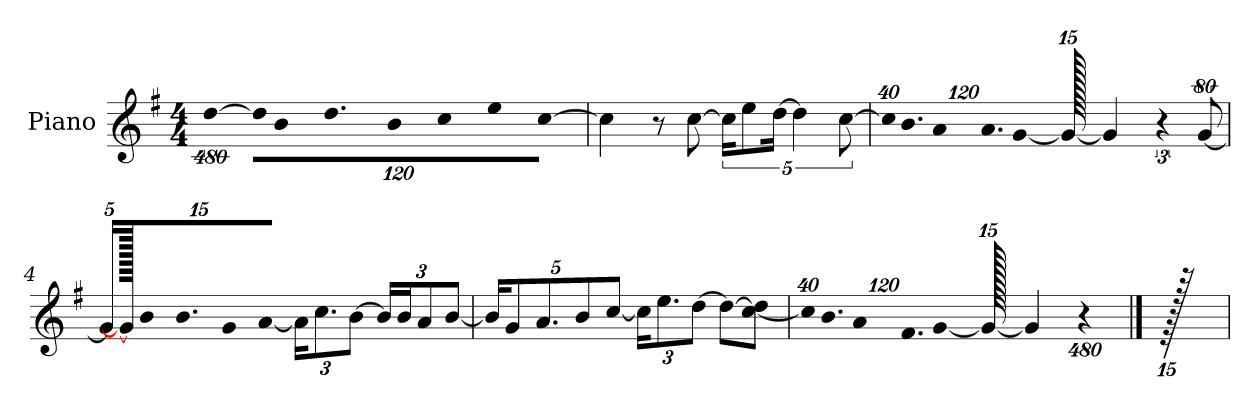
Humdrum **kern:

**kern
*part1
*staff1
*I"Piano
*I'P-no
*clefG2
*k[f#]
*M4/4
*MM90
=1
!LO:N:vis=4
[1920%427dd\
!LO:N:vis=16
1920%107dd\KL]
!LO:N:vis=8
640%71b\
9.dd\
!LO:N:vis=8
640%71b\
!LO:N:vis=8
640%71cc\
!LO:N:vis=8
640%71ee\
!LO:N:vis=8
[640%71cc\J
=2
4cc\]
8r
[8cc\
20cc\KL]
10ee\
[20dd\Jk
5dd\]
[10cc\
=3
*Xbrackettup
!LO:N:vis=32
640%23cc/KLL]
!LO:N:vis=16.
960%103b/J
!LO:N:vis=8
960%137a/
!LO:N:vis=16.
960%103a/L
[384%41g/J
1920g/_
4g/]
*brackettup
6r
[640%53g/
=4
*Xbrackettup
20g/KL]
1920g/_
10b/
10.b/
10g/
[10a/J
24a\KL]
12.cc\
[12b\J
24b/LL]
24b/J
12a/
[12b/J
!!LO:LB:g=z
=5
20b/KL]
10g/
10.a/
10b/
[10cc/J
24cc\KL]
12.ee\
[12dd\J
8dd\L_
[8cc\ 8dd\]J
=6
!LO:N:vis=32
640%23cc/KLL]
!LO:N:vis=16.
960%103b/J
!LO:N:vis=8
960%137a/
!LO:N:vis=16.
960%103f#/L
[384%41g/J
1920g/_
4g/]
1920%479r
==7
1920r
=
*-
